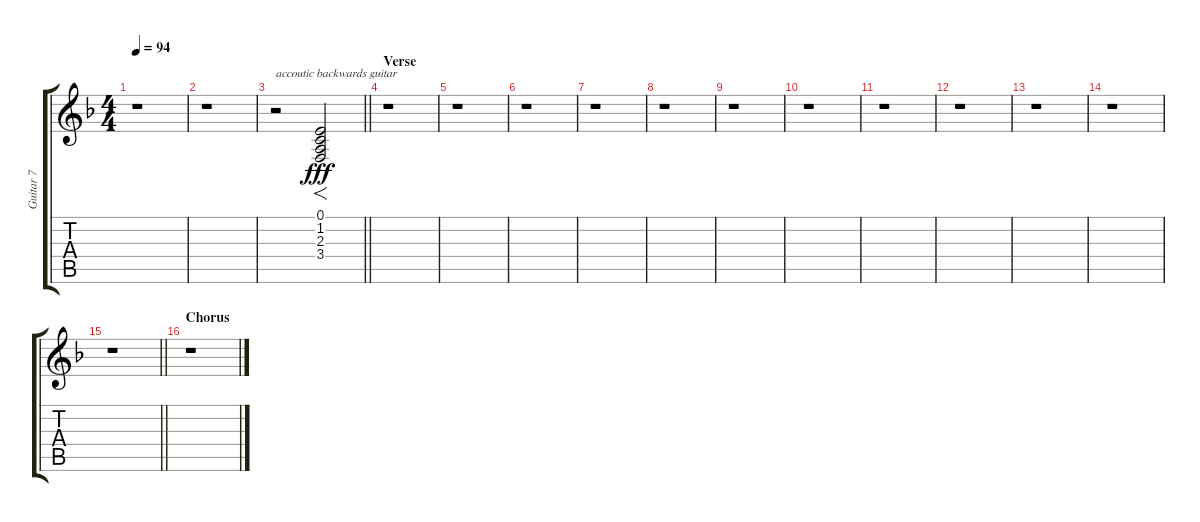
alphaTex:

\track ("Guitar 7" "Guitar 7") {instrument lead2sawtooth}
\staff {score tabs}
\tuning (E4 B3 G3 D3 A2 E2) {hide}
\ts (4 4)
\tempo 94
\clef g2
\ks f
r.1{dy fff} |
r.1 |
\barLineRight lightlight
r.2{txt "accoutic backwards guitar" volume 16 instrument acousticguitarsteel} (0.1 1.2 2.3 3.4).2{f} |
\section ("" "Verse")
r.1 |
r.1 |
r.1 |
r.1 |
r.1 |
r.1 |
r.1 |
r.1 |
r.1 |
r.1 |
r.1 |
\barLineRight lightlight
r.1 |
\section ("" "Chorus")
r.1
